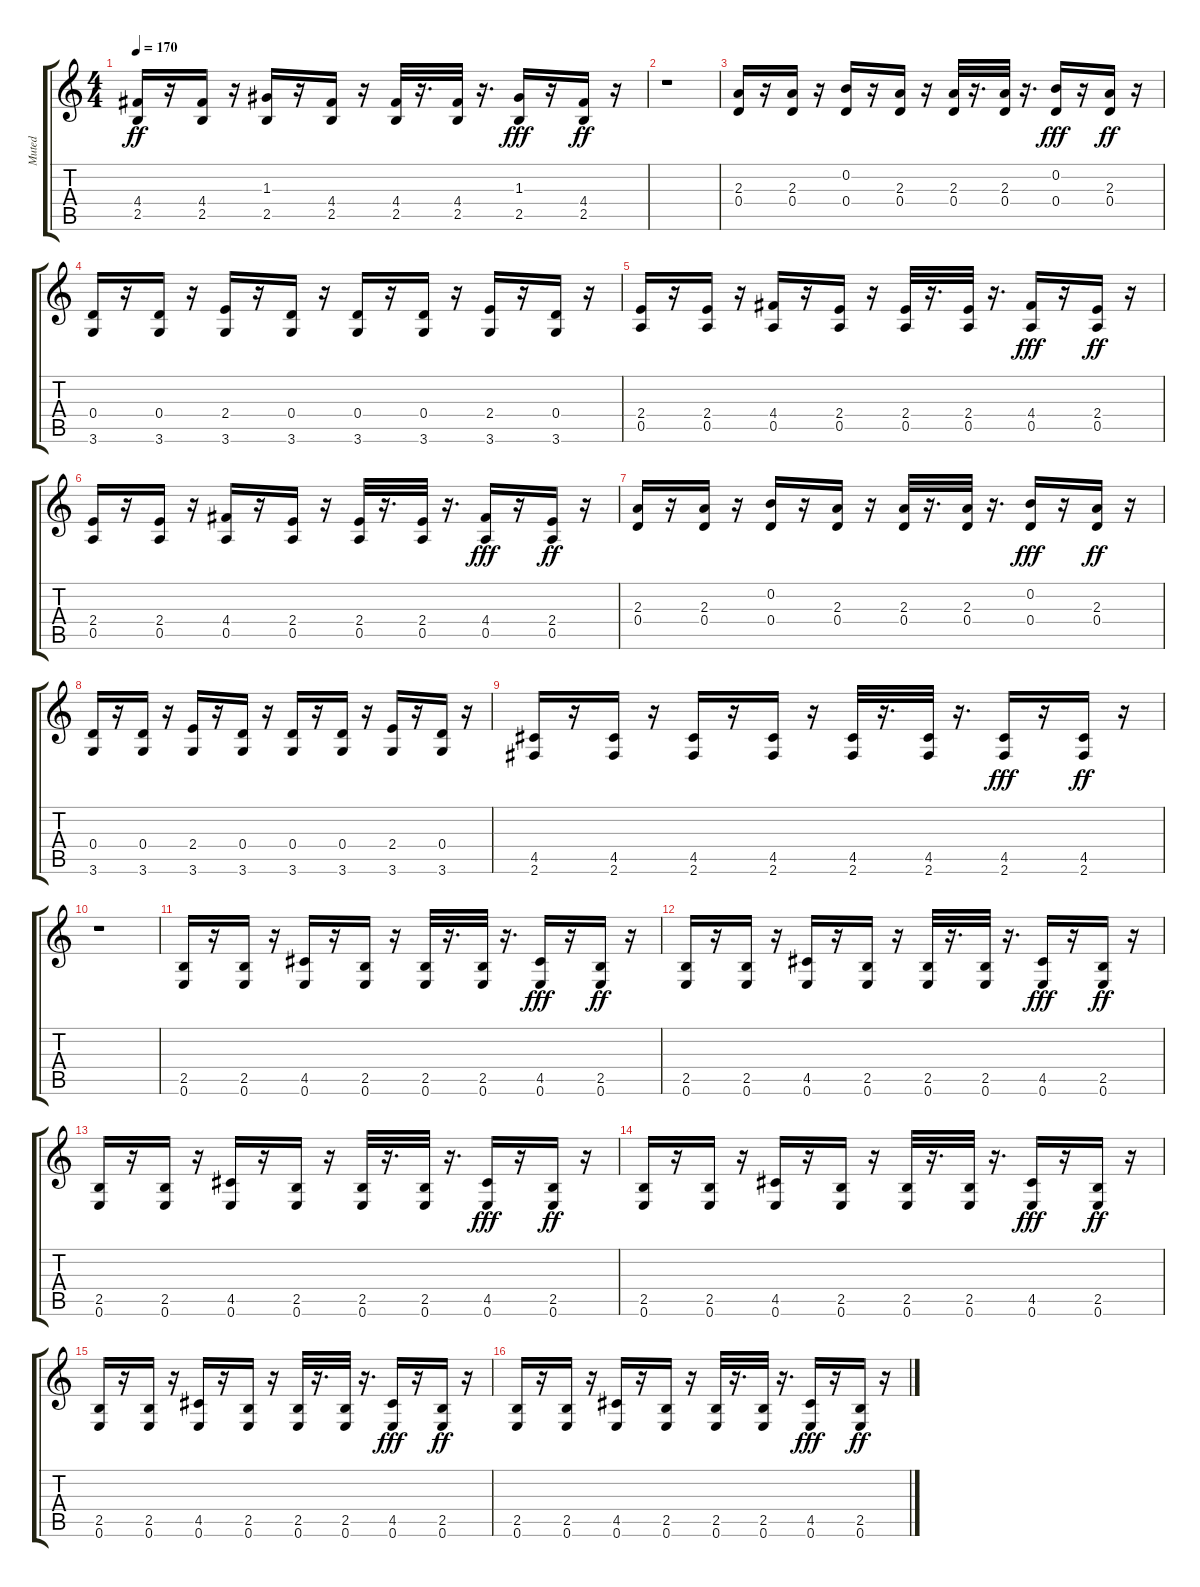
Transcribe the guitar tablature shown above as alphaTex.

\track ("Muted" "Muted") {instrument electricguitarclean}
\staff {score tabs}
\tuning (E4 B3 G3 D3 A2 E2) {hide}
\ts (4 4)
\tempo 170
\clef g2
\ks c
(4.4 2.5).16{dy ff} r.16 (4.4 2.5).16 r.16 (1.3 2.5).16 r.16 (4.4 2.5).16 r.16 (4.4 2.5).32 r.16{d} (4.4 2.5).32 r.16{d} (1.3 2.5).16{dy fff} r.16 (4.4 2.5).16{dy ff} r.16 |
r.1 |
(2.3 0.4).16 r.16 (2.3 0.4).16 r.16 (0.2 0.4).16 r.16 (2.3 0.4).16 r.16 (2.3 0.4).32 r.16{d} (2.3 0.4).32 r.16{d} (0.2 0.4).16{dy fff} r.16 (2.3 0.4).16{dy ff} r.16 |
(0.4 3.6).16 r.16 (0.4 3.6).16 r.16 (2.4 3.6).16 r.16 (0.4 3.6).16 r.16 (0.4 3.6).16 r.16 (0.4 3.6).16 r.16 (2.4 3.6).16 r.16 (0.4 3.6).16 r.16 |
(2.4 0.5).16 r.16 (2.4 0.5).16 r.16 (4.4 0.5).16 r.16 (2.4 0.5).16 r.16 (2.4 0.5).32 r.16{d} (2.4 0.5).32 r.16{d} (4.4 0.5).16{dy fff} r.16 (2.4 0.5).16{dy ff} r.16 |
(2.4 0.5).16 r.16 (2.4 0.5).16 r.16 (4.4 0.5).16 r.16 (2.4 0.5).16 r.16 (2.4 0.5).32 r.16{d} (2.4 0.5).32 r.16{d} (4.4 0.5).16{dy fff} r.16 (2.4 0.5).16{dy ff} r.16 |
(2.3 0.4).16 r.16 (2.3 0.4).16 r.16 (0.2 0.4).16 r.16 (2.3 0.4).16 r.16 (2.3 0.4).32 r.16{d} (2.3 0.4).32 r.16{d} (0.2 0.4).16{dy fff} r.16 (2.3 0.4).16{dy ff} r.16 |
(0.4 3.6).16 r.16 (0.4 3.6).16 r.16 (2.4 3.6).16 r.16 (0.4 3.6).16 r.16 (0.4 3.6).16 r.16 (0.4 3.6).16 r.16 (2.4 3.6).16 r.16 (0.4 3.6).16 r.16 |
(4.5 2.6).16 r.16 (4.5 2.6).16 r.16 (4.5 2.6).16 r.16 (4.5 2.6).16 r.16 (4.5 2.6).32 r.16{d} (4.5 2.6).32 r.16{d} (4.5 2.6).16{dy fff} r.16 (4.5 2.6).16{dy ff} r.16 |
r.1 |
(2.5 0.6).16 r.16 (2.5 0.6).16 r.16 (4.5 0.6).16 r.16 (2.5 0.6).16 r.16 (2.5 0.6).32 r.16{d} (2.5 0.6).32 r.16{d} (4.5 0.6).16{dy fff} r.16 (2.5 0.6).16{dy ff} r.16 |
(2.5 0.6).16 r.16 (2.5 0.6).16 r.16 (4.5 0.6).16 r.16 (2.5 0.6).16 r.16 (2.5 0.6).32 r.16{d} (2.5 0.6).32 r.16{d} (4.5 0.6).16{dy fff} r.16 (2.5 0.6).16{dy ff} r.16 |
(2.5 0.6).16 r.16 (2.5 0.6).16 r.16 (4.5 0.6).16 r.16 (2.5 0.6).16 r.16 (2.5 0.6).32 r.16{d} (2.5 0.6).32 r.16{d} (4.5 0.6).16{dy fff} r.16 (2.5 0.6).16{dy ff} r.16 |
(2.5 0.6).16 r.16 (2.5 0.6).16 r.16 (4.5 0.6).16 r.16 (2.5 0.6).16 r.16 (2.5 0.6).32 r.16{d} (2.5 0.6).32 r.16{d} (4.5 0.6).16{dy fff} r.16 (2.5 0.6).16{dy ff} r.16 |
(2.5 0.6).16 r.16 (2.5 0.6).16 r.16 (4.5 0.6).16 r.16 (2.5 0.6).16 r.16 (2.5 0.6).32 r.16{d} (2.5 0.6).32 r.16{d} (4.5 0.6).16{dy fff} r.16 (2.5 0.6).16{dy ff} r.16 |
(2.5 0.6).16 r.16 (2.5 0.6).16 r.16 (4.5 0.6).16 r.16 (2.5 0.6).16 r.16 (2.5 0.6).32 r.16{d} (2.5 0.6).32 r.16{d} (4.5 0.6).16{dy fff} r.16 (2.5 0.6).16{dy ff} r.16
